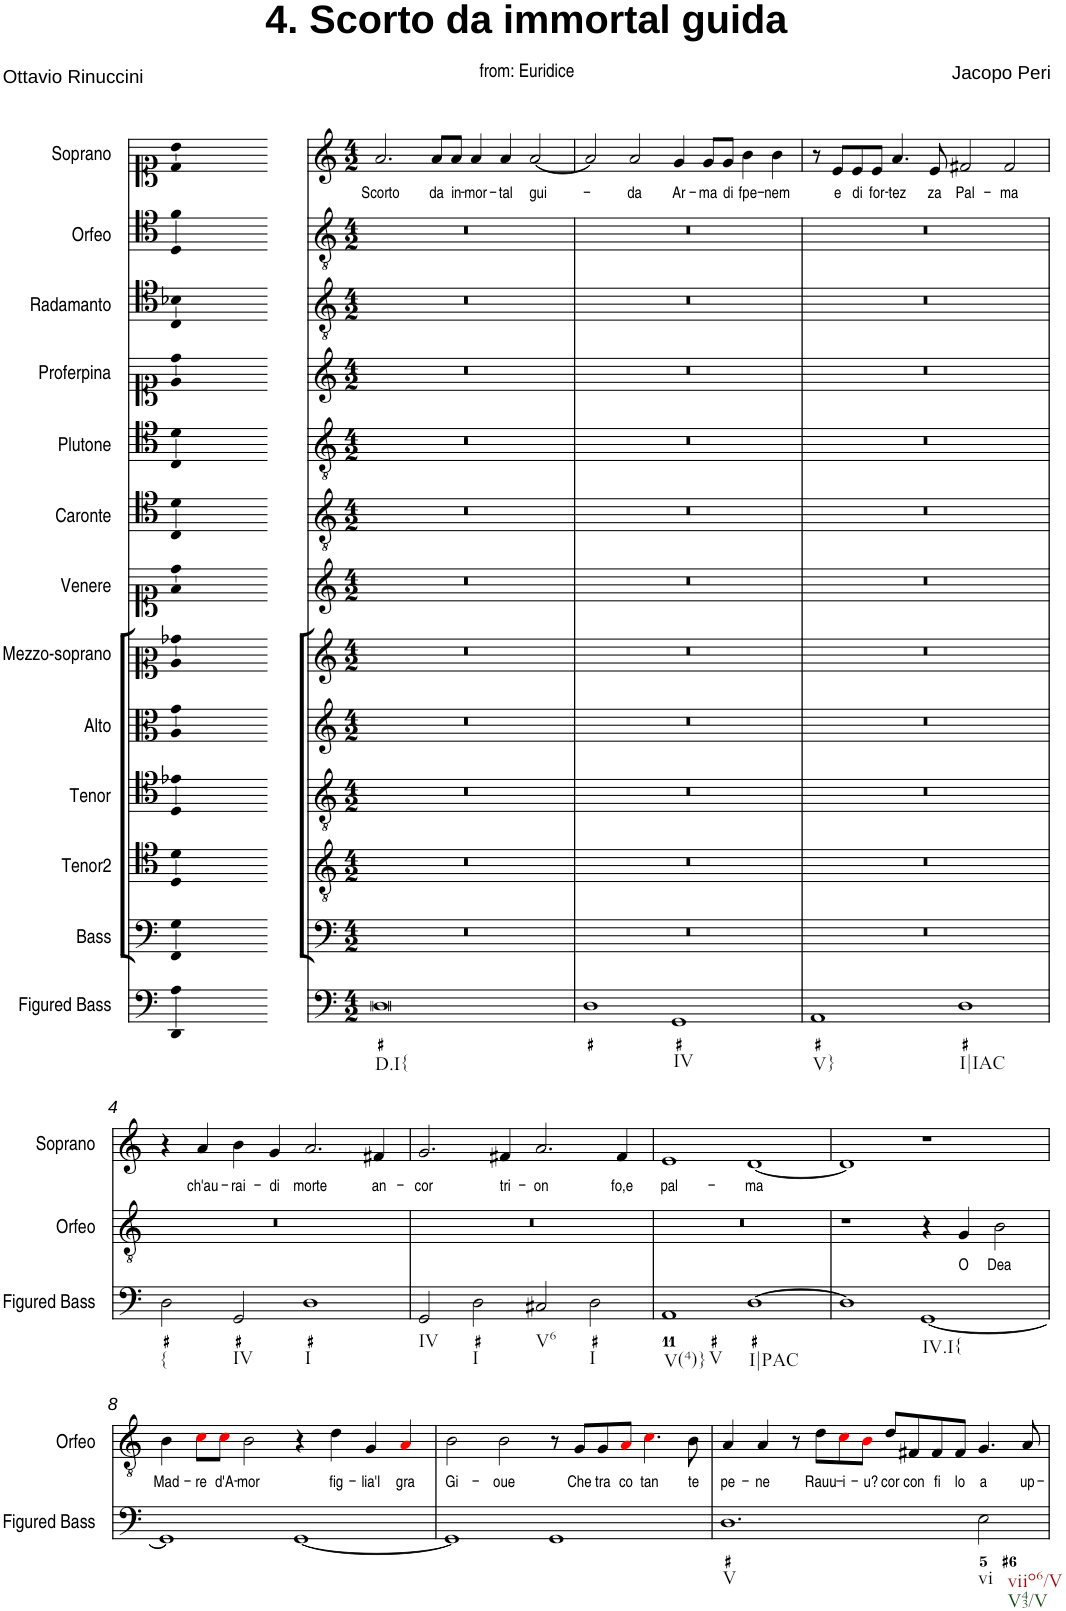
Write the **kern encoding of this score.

**kern	**kern	**kern	**kern	**kern	**kern	**kern	**kern	**kern	**kern	**kern	**kern	**text	**kern	**text
*part13	*part12	*part11	*part10	*part9	*part8	*part7	*part6	*part5	*part4	*part3	*part2	*part2	*part1	*part1
*staff13	*staff12	*staff11	*staff10	*staff9	*staff8	*staff7	*staff6	*staff5	*staff4	*staff3	*staff2	*staff2	*staff1	*staff1
*I"Figured Bass	*I"Bass	*I"Tenor2	*I"Tenor	*I"Alto	*I"Mezzo-soprano	*I"Venere	*I"Caronte	*I"Plutone	*I"Proferpina	*I"Radamanto	*I"Orfeo	*	*I"Soprano	*
*I'Figured Bass	*I'B.	*I'T.2	*I'T.	*I'A.	*I'Mzs.	*I'Venere	*I'Caronte	*I'Plutone	*I'Proferpina	*I'Radamanto	*I'Orfeo	*	*I'Soprano	*
*clefF4	*clefF4	*clefC4	*clefC4	*clefC3	*clefC2	*clefC1	*clefC4	*clefC4	*clefC1	*clefC4	*clefC4	*	*clefC1	*
*k[]	*k[]	*k[]	*k[]	*k[]	*k[]	*k[]	*k[]	*k[]	*k[]	*k[]	*k[]	*	*k[]	*
=	=	=	=	=	=	=	=	=	=	=	=	=	=	=
1ryy	1ryy	1ryy	1ryy	1ryy	1ryy	1ryy	1ryy	1ryy	1ryy	1ryy	1ryy	.	1ryy	.
=1-	=1-	=1-	=1-	=1-	=1-	=1-	=1-	=1-	=1-	=1-	=1-	=1-	=1-	=1-
*	*	*clefGv2	*clefGv2	*clefG2	*clefG2	*clefG2	*clefGv2	*clefGv2	*clefG2	*clefGv2	*clefGv2	*	*clefG2	*
*M4/2	*M4/2	*M4/2	*M4/2	*M4/2	*M4/2	*M4/2	*M4/2	*M4/2	*M4/2	*M4/2	*M4/2	*	*M4/2	*
!LO:TX:b:t=D.I{	!	!	!	!	!	!	!	!	!	!	!	!	!	!
!	!	!	!	!	!	!	!	!	!	!	!	!	!	!LO:LY:b
0D	0r	0r	0r	0r	0r	0r	0r	0r	0r	0r	0r	.	2.a/	Scorto
!	!	!	!	!	!	!	!	!	!	!	!	!	!	!LO:LY:b
.	.	.	.	.	.	.	.	.	.	.	.	.	8a/L	da
!	!	!	!	!	!	!	!	!	!	!	!	!	!	!LO:LY:b
.	.	.	.	.	.	.	.	.	.	.	.	.	8a/J	in-
!	!	!	!	!	!	!	!	!	!	!	!	!	!	!LO:LY:b
.	.	.	.	.	.	.	.	.	.	.	.	.	4a/	-mor-
!	!	!	!	!	!	!	!	!	!	!	!	!	!	!LO:LY:b
.	.	.	.	.	.	.	.	.	.	.	.	.	4a/	-tal
!	!	!	!	!	!	!	!	!	!	!	!	!	!	!LO:LY:b
.	.	.	.	.	.	.	.	.	.	.	.	.	[2a/	gui-
=2	=2	=2	=2	=2	=2	=2	=2	=2	=2	=2	=2	=2	=2	=2
1D	0r	0r	0r	0r	0r	0r	0r	0r	0r	0r	0r	.	2a/]	.
!	!	!	!	!	!	!	!	!	!	!	!	!	!	!LO:LY:b
.	.	.	.	.	.	.	.	.	.	.	.	.	2a/	-da
!LO:TX:b:t=IV	!	!	!	!	!	!	!	!	!	!	!	!	!	!
!	!	!	!	!	!	!	!	!	!	!	!	!	!	!LO:LY:b
1GG	.	.	.	.	.	.	.	.	.	.	.	.	4g/	Ar-
!	!	!	!	!	!	!	!	!	!	!	!	!	!	!LO:LY:b
.	.	.	.	.	.	.	.	.	.	.	.	.	8g/L	-ma
!	!	!	!	!	!	!	!	!	!	!	!	!	!	!LO:LY:b
.	.	.	.	.	.	.	.	.	.	.	.	.	8g/J	di
!	!	!	!	!	!	!	!	!	!	!	!	!	!	!LO:LY:b
.	.	.	.	.	.	.	.	.	.	.	.	.	4b\	fpe-
!	!	!	!	!	!	!	!	!	!	!	!	!	!	!LO:LY:b
.	.	.	.	.	.	.	.	.	.	.	.	.	4b\	-nem
=3	=3	=3	=3	=3	=3	=3	=3	=3	=3	=3	=3	=3	=3	=3
!LO:TX:b:t=V}	!	!	!	!	!	!	!	!	!	!	!	!	!	!
1AA	0r	0r	0r	0r	0r	0r	0r	0r	0r	0r	0r	.	8r	.
!	!	!	!	!	!	!	!	!	!	!	!	!	!	!LO:LY:b
.	.	.	.	.	.	.	.	.	.	.	.	.	8e/L	e
!	!	!	!	!	!	!	!	!	!	!	!	!	!	!LO:LY:b
.	.	.	.	.	.	.	.	.	.	.	.	.	8e/	di
!	!	!	!	!	!	!	!	!	!	!	!	!	!	!LO:LY:b
.	.	.	.	.	.	.	.	.	.	.	.	.	8e/J	for-
!	!	!	!	!	!	!	!	!	!	!	!	!	!	!LO:LY:b
.	.	.	.	.	.	.	.	.	.	.	.	.	4.a/	-tez
!	!	!	!	!	!	!	!	!	!	!	!	!	!	!LO:LY:b
.	.	.	.	.	.	.	.	.	.	.	.	.	8e/	za
!LO:TX:b:t=I|IAC	!	!	!	!	!	!	!	!	!	!	!	!	!	!
!	!	!	!	!	!	!	!	!	!	!	!	!	!	!LO:LY:b
1D	.	.	.	.	.	.	.	.	.	.	.	.	2f#X/	Pal-
!	!	!	!	!	!	!	!	!	!	!	!	!	!	!LO:LY:b
.	.	.	.	.	.	.	.	.	.	.	.	.	2f#/	-ma
!!LO:LB:g=z
=4	=4	=4	=4	=4	=4	=4	=4	=4	=4	=4	=4	=4	=4	=4
!LO:TX:b:t={	!	!	!	!	!	!	!	!	!	!	!	!	!	!
2D\	0r	0r	0r	0r	0r	0r	0r	0r	0r	0r	0r	.	4r	.
!	!	!	!	!	!	!	!	!	!	!	!	!	!	!LO:LY:b
.	.	.	.	.	.	.	.	.	.	.	.	.	4a/	ch'au-
!LO:TX:b:t=IV	!	!	!	!	!	!	!	!	!	!	!	!	!	!
!	!	!	!	!	!	!	!	!	!	!	!	!	!	!LO:LY:b
2GG/	.	.	.	.	.	.	.	.	.	.	.	.	4b\	-rai-
!	!	!	!	!	!	!	!	!	!	!	!	!	!	!LO:LY:b
.	.	.	.	.	.	.	.	.	.	.	.	.	4g/	-di
!LO:TX:b:t=I	!	!	!	!	!	!	!	!	!	!	!	!	!	!
!	!	!	!	!	!	!	!	!	!	!	!	!	!	!LO:LY:b
1D	.	.	.	.	.	.	.	.	.	.	.	.	2.a/	morte
!	!	!	!	!	!	!	!	!	!	!	!	!	!	!LO:LY:b
.	.	.	.	.	.	.	.	.	.	.	.	.	4f#X/	an-
=5	=5	=5	=5	=5	=5	=5	=5	=5	=5	=5	=5	=5	=5	=5
!LO:TX:b:t=IV	!	!	!	!	!	!	!	!	!	!	!	!	!	!
!	!	!	!	!	!	!	!	!	!	!	!	!	!	!LO:LY:b
2GG/	0r	0r	0r	0r	0r	0r	0r	0r	0r	0r	0r	.	2.g/	-cor
!LO:TX:b:t=I	!	!	!	!	!	!	!	!	!	!	!	!	!	!
2D\	.	.	.	.	.	.	.	.	.	.	.	.	.	.
!	!	!	!	!	!	!	!	!	!	!	!	!	!	!LO:LY:b
.	.	.	.	.	.	.	.	.	.	.	.	.	4f#X/	tri-
!LO:TX:b:t=V6	!	!	!	!	!	!	!	!	!	!	!	!	!	!
!	!	!	!	!	!	!	!	!	!	!	!	!	!	!LO:LY:b
2C#X/	.	.	.	.	.	.	.	.	.	.	.	.	2.a/	-on
!LO:TX:b:t=I	!	!	!	!	!	!	!	!	!	!	!	!	!	!
2D\	.	.	.	.	.	.	.	.	.	.	.	.	.	.
!	!	!	!	!	!	!	!	!	!	!	!	!	!	!LO:LY:b
.	.	.	.	.	.	.	.	.	.	.	.	.	4f#/	fo,e
=6	=6	=6	=6	=6	=6	=6	=6	=6	=6	=6	=6	=6	=6	=6
!LO:TX:b:t=V(4)}	!	!	!	!	!	!	!	!	!	!	!	!	!	!
!LO:TX:b:t=V	!	!	!	!	!	!	!	!	!	!	!	!	!	!
!	!	!	!	!	!	!	!	!	!	!	!	!	!	!LO:LY:b
1AA	0r	0r	0r	0r	0r	0r	0r	0r	0r	0r	0r	.	1e	pal-
!LO:TX:b:t=I|PAC	!	!	!	!	!	!	!	!	!	!	!	!	!	!
!	!	!	!	!	!	!	!	!	!	!	!	!	!	!LO:LY:b
[1D	.	.	.	.	.	.	.	.	.	.	.	.	[1d	-ma
=7	=7	=7	=7	=7	=7	=7	=7	=7	=7	=7	=7	=7	=7	=7
1D]	0r	0r	0r	0r	0r	0r	0r	0r	0r	0r	1r	.	1d]	.
!LO:TX:b:t=IV.I{	!	!	!	!	!	!	!	!	!	!	!	!	!	!
[1GG	.	.	.	.	.	.	.	.	.	.	4r	.	1r	.
!	!	!	!	!	!	!	!	!	!	!	!	!LO:LY:b	!	!
.	.	.	.	.	.	.	.	.	.	.	4G/	O	.	.
!	!	!	!	!	!	!	!	!	!	!	!	!LO:LY:b	!	!
.	.	.	.	.	.	.	.	.	.	.	2B\	Dea	.	.
!!LO:LB:g=z
=8	=8	=8	=8	=8	=8	=8	=8	=8	=8	=8	=8	=8	=8	=8
!	!	!	!	!	!	!	!	!	!	!	!	!LO:LY:b	!	!
1GG]	0r	0r	0r	0r	0r	0r	0r	0r	0r	0r	4B\	Mad-	0r	.
!	!	!	!	!	!	!	!	!	!	!	!	!LO:LY:b	!	!
.	.	.	.	.	.	.	.	.	.	.	8ci\L	-re	.	.
!	!	!	!	!	!	!	!	!	!	!	!	!LO:LY:b	!	!
.	.	.	.	.	.	.	.	.	.	.	8ci\J	d'A-	.	.
!	!	!	!	!	!	!	!	!	!	!	!	!LO:LY:b	!	!
.	.	.	.	.	.	.	.	.	.	.	2B\	-mor	.	.
[1GG	.	.	.	.	.	.	.	.	.	.	4r	.	.	.
!	!	!	!	!	!	!	!	!	!	!	!	!LO:LY:b	!	!
.	.	.	.	.	.	.	.	.	.	.	4d\	fig-	.	.
!	!	!	!	!	!	!	!	!	!	!	!	!LO:LY:b	!	!
.	.	.	.	.	.	.	.	.	.	.	4G/	-lia'l	.	.
!	!	!	!	!	!	!	!	!	!	!	!	!LO:LY:b	!	!
.	.	.	.	.	.	.	.	.	.	.	4Ai/	gra	.	.
=9	=9	=9	=9	=9	=9	=9	=9	=9	=9	=9	=9	=9	=9	=9
!	!	!	!	!	!	!	!	!	!	!	!	!LO:LY:b	!	!
1GG]	0r	0r	0r	0r	0r	0r	0r	0r	0r	0r	2B\	Gi-	0r	.
!	!	!	!	!	!	!	!	!	!	!	!	!LO:LY:b	!	!
.	.	.	.	.	.	.	.	.	.	.	2B\	-oue	.	.
1GG	.	.	.	.	.	.	.	.	.	.	8r	.	.	.
!	!	!	!	!	!	!	!	!	!	!	!	!LO:LY:b	!	!
.	.	.	.	.	.	.	.	.	.	.	8G/L	Che	.	.
!	!	!	!	!	!	!	!	!	!	!	!	!LO:LY:b	!	!
.	.	.	.	.	.	.	.	.	.	.	8G/	tra	.	.
!	!	!	!	!	!	!	!	!	!	!	!	!LO:LY:b	!	!
.	.	.	.	.	.	.	.	.	.	.	8Ai/J	co	.	.
!	!	!	!	!	!	!	!	!	!	!	!	!LO:LY:b	!	!
.	.	.	.	.	.	.	.	.	.	.	4.ci\	tan	.	.
!	!	!	!	!	!	!	!	!	!	!	!	!LO:LY:b	!	!
.	.	.	.	.	.	.	.	.	.	.	8B\	te	.	.
=10	=10	=10	=10	=10	=10	=10	=10	=10	=10	=10	=10	=10	=10	=10
!LO:TX:b:t=V	!	!	!	!	!	!	!	!	!	!	!	!	!	!
!	!	!	!	!	!	!	!	!	!	!	!	!LO:LY:b	!	!
1.D	0r	0r	0r	0r	0r	0r	0r	0r	0r	0r	4A/	pe-	0r	.
!	!	!	!	!	!	!	!	!	!	!	!	!LO:LY:b	!	!
.	.	.	.	.	.	.	.	.	.	.	4A/	-ne	.	.
.	.	.	.	.	.	.	.	.	.	.	8r	.	.	.
!	!	!	!	!	!	!	!	!	!	!	!	!LO:LY:b	!	!
.	.	.	.	.	.	.	.	.	.	.	8d\L	Rauu-	.	.
!	!	!	!	!	!	!	!	!	!	!	!	!LO:LY:b	!	!
.	.	.	.	.	.	.	.	.	.	.	8ci\	-i-	.	.
!	!	!	!	!	!	!	!	!	!	!	!	!LO:LY:b	!	!
.	.	.	.	.	.	.	.	.	.	.	8Bi\J	-u?	.	.
!	!	!	!	!	!	!	!	!	!	!	!	!LO:LY:b	!	!
.	.	.	.	.	.	.	.	.	.	.	8d/L	cor	.	.
!	!	!	!	!	!	!	!	!	!	!	!	!LO:LY:b	!	!
.	.	.	.	.	.	.	.	.	.	.	8F#X/	con	.	.
!	!	!	!	!	!	!	!	!	!	!	!	!LO:LY:b	!	!
.	.	.	.	.	.	.	.	.	.	.	8F#/	fi	.	.
!	!	!	!	!	!	!	!	!	!	!	!	!LO:LY:b	!	!
.	.	.	.	.	.	.	.	.	.	.	8F#/J	lo	.	.
!LO:TX:b:t=vi	!	!	!	!	!	!	!	!	!	!	!	!	!	!
!LO:TX:b:t=viio6/V	!	!	!	!	!	!	!	!	!	!	!	!	!	!
!LO:TX:b:t=V43/V	!	!	!	!	!	!	!	!	!	!	!	!	!	!
!	!	!	!	!	!	!	!	!	!	!	!	!LO:LY:b	!	!
2E\	.	.	.	.	.	.	.	.	.	.	4.G/	a	.	.
!	!	!	!	!	!	!	!	!	!	!	!	!LO:LY:b	!	!
.	.	.	.	.	.	.	.	.	.	.	8A/	up-	.	.
=	=	=	=	=	=	=	=	=	=	=	=	=	=	=
*-	*-	*-	*-	*-	*-	*-	*-	*-	*-	*-	*-	*-	*-	*-
